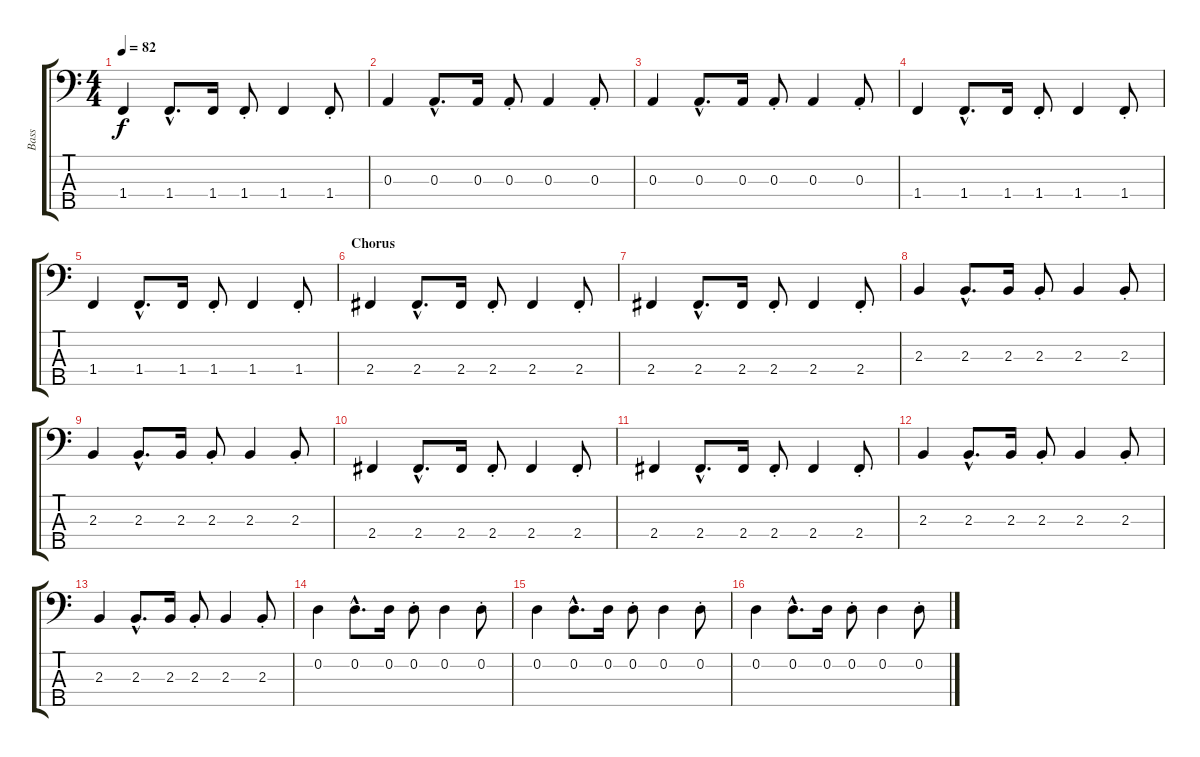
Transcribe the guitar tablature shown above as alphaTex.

\track ("Bass" "Bass") {instrument electricbassfinger}
\staff {score tabs}
\tuning (G2 D2 A1 E1 B0) {hide}
\ts (4 4)
\tempo 82
\clef f4
\ks c
1.4.4{dy f} 1.4{hac}.8{d} 1.4.16 1.4{st}.8 1.4.4 1.4{st}.8 |
0.3.4 0.3{hac}.8{d} 0.3.16 0.3{st}.8 0.3.4 0.3{st}.8 |
0.3.4 0.3{hac}.8{d} 0.3.16 0.3{st}.8 0.3.4 0.3{st}.8 |
1.4.4 1.4{hac}.8{d} 1.4.16 1.4{st}.8 1.4.4 1.4{st}.8 |
1.4.4 1.4{hac}.8{d} 1.4.16 1.4{st}.8 1.4.4 1.4{st}.8 |
\section ("" "Chorus")
2.4.4 2.4{hac}.8{d} 2.4.16 2.4{st}.8 2.4.4 2.4{st}.8 |
2.4.4 2.4{hac}.8{d} 2.4.16 2.4{st}.8 2.4.4 2.4{st}.8 |
2.3.4 2.3{hac}.8{d} 2.3.16 2.3{st}.8 2.3.4 2.3{st}.8 |
2.3.4 2.3{hac}.8{d} 2.3.16 2.3{st}.8 2.3.4 2.3{st}.8 |
2.4.4 2.4{hac}.8{d} 2.4.16 2.4{st}.8 2.4.4 2.4{st}.8 |
2.4.4 2.4{hac}.8{d} 2.4.16 2.4{st}.8 2.4.4 2.4{st}.8 |
2.3.4 2.3{hac}.8{d} 2.3.16 2.3{st}.8 2.3.4 2.3{st}.8 |
2.3.4 2.3{hac}.8{d} 2.3.16 2.3{st}.8 2.3.4 2.3{st}.8 |
0.2.4 0.2{hac}.8{d} 0.2.16 0.2{st}.8 0.2.4 0.2{st}.8 |
0.2.4 0.2{hac}.8{d} 0.2.16 0.2{st}.8 0.2.4 0.2{st}.8 |
0.2.4 0.2{hac}.8{d} 0.2.16 0.2{st}.8 0.2.4 0.2{st}.8
